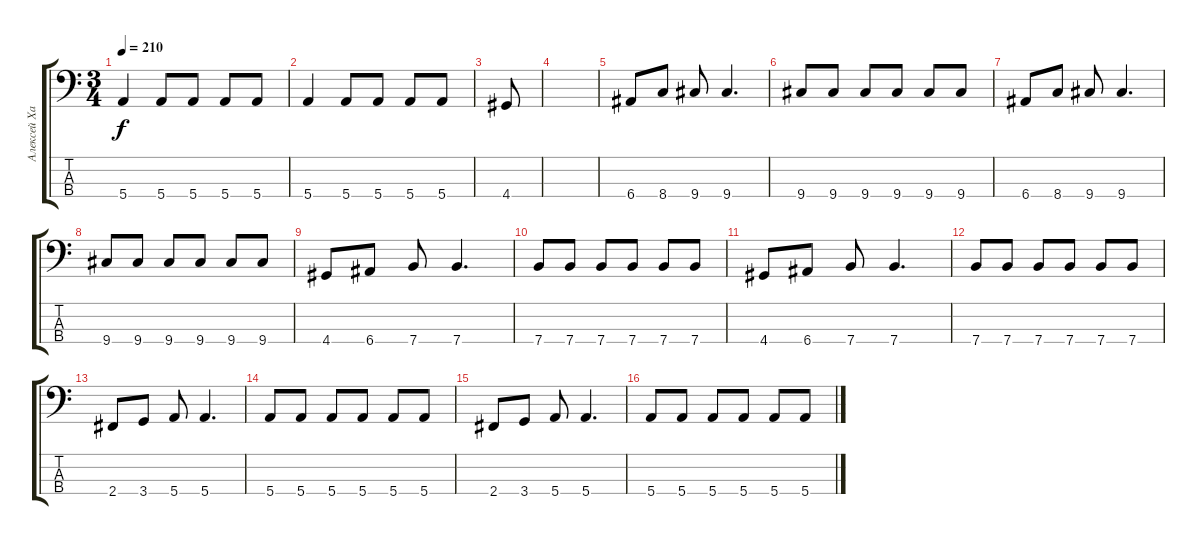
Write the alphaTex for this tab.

\track ("Алексей Харьков" "Алексей Ха") {instrument electricbasspick}
\staff {score tabs}
\tuning (G2 D2 A1 E1) {hide}
\ts (3 4)
\tempo 210
\clef f4
\ks c
5.4.4{dy f} 5.4.8 5.4.8 5.4.8 5.4.8 |
5.4.4 5.4.8 5.4.8 5.4.8 5.4.8 |
4.4.8 |
|
6.4.8 8.4.8 9.4.8 9.4.4{d} |
9.4.8 9.4.8 9.4.8 9.4.8 9.4.8 9.4.8 |
6.4.8 8.4.8 9.4.8 9.4.4{d} |
9.4.8 9.4.8 9.4.8 9.4.8 9.4.8 9.4.8 |
4.4.8 6.4.8 7.4.8 7.4.4{d} |
7.4.8 7.4.8 7.4.8 7.4.8 7.4.8 7.4.8 |
4.4.8 6.4.8 7.4.8 7.4.4{d} |
7.4.8 7.4.8 7.4.8 7.4.8 7.4.8 7.4.8 |
2.4.8 3.4.8 5.4.8 5.4.4{d} |
5.4.8 5.4.8 5.4.8 5.4.8 5.4.8 5.4.8 |
2.4.8 3.4.8 5.4.8 5.4.4{d} |
5.4.8 5.4.8 5.4.8 5.4.8 5.4.8 5.4.8
